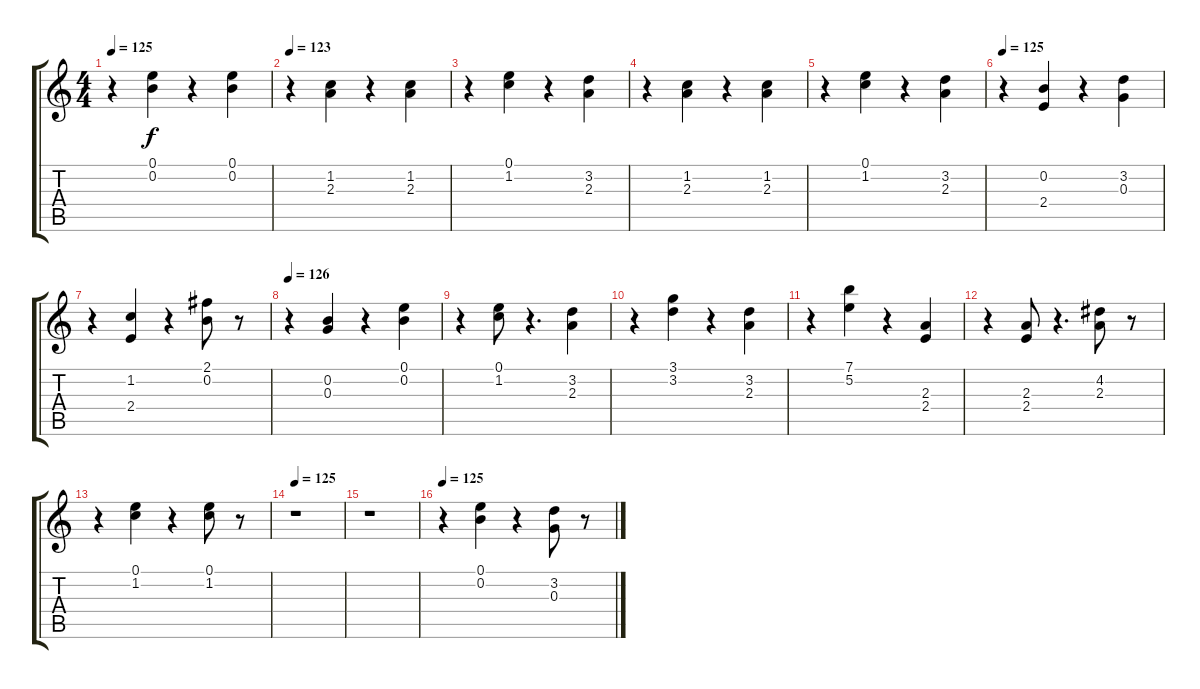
\track "" {instrument acousticguitarsteel}
\staff {score tabs}
\tuning (E4 B3 G3 D3 A2 E2) {hide}
\ts (4 4)
\tempo 125
\clef g2
\ks c
r.4{dy f} (0.1 0.2).4 r.4 (0.1 0.2).4 |
\tempo 123
r.4 (1.2 2.3).4 r.4 (1.2 2.3).4 |
r.4 (0.1 1.2).4 r.4 (3.2 2.3).4 |
r.4 (1.2 2.3).4 r.4 (1.2 2.3).4 |
r.4 (0.1 1.2).4 r.4 (3.2 2.3).4 |
\tempo 125
r.4 (0.2 2.4).4 r.4 (3.2 0.3).4 |
r.4 (1.2 2.4).4 r.4 (2.1 0.2).8 r.8 |
\tempo 126
r.4 (0.2 0.3).4 r.4 (0.1 0.2).4 |
r.4 (0.1 1.2).8 r.4{d} (3.2 2.3).4 |
r.4 (3.1 3.2).4 r.4 (3.2 2.3).4 |
r.4 (7.1 5.2).4 r.4 (2.3 2.4).4 |
r.4 (2.3 2.4).8 r.4{d} (4.2 2.3).8 r.8 |
r.4 (0.1 1.2).4 r.4 (0.1 1.2).8 r.8 |
\tempo 125
r.1 |
r.1 |
\tempo 125
r.4 (0.1 0.2).4 r.4 (3.2 0.3).8 r.8
